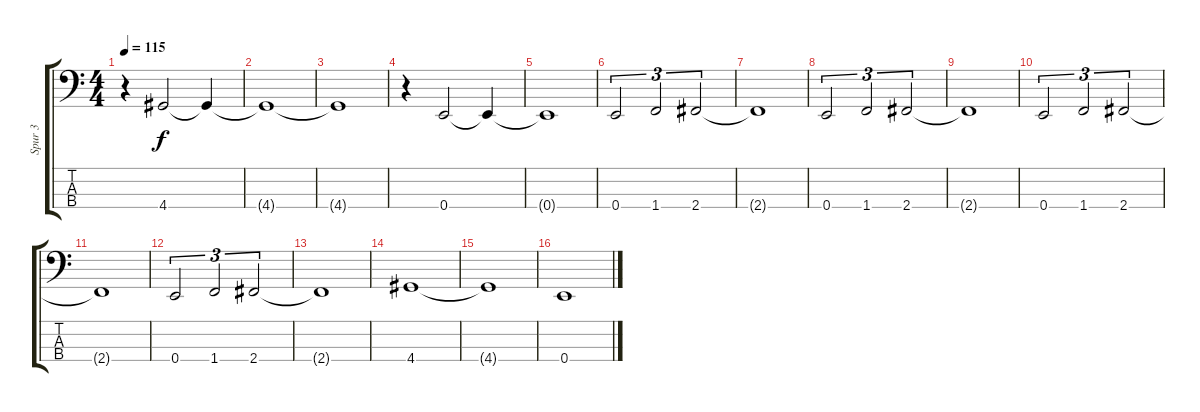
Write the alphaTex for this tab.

\track ("Spur 3" "Spur 3") {instrument electricbassfinger}
\staff {score tabs}
\tuning (G2 D2 A1 E1) {hide}
\ts (4 4)
\tempo 115
\clef f4
\ks c
r.4{dy f} 4.4.2 4.4{t}.4 |
4.4{t}.1 |
4.4{t}.1 |
r.4 0.4.2 0.4{t}.4 |
0.4{t}.1 |
0.4.2{tu (3 2)} 1.4.2{tu (3 2)} 2.4.2{tu (3 2)} |
2.4{t}.1 |
0.4.2{tu (3 2)} 1.4.2{tu (3 2)} 2.4.2{tu (3 2)} |
2.4{t}.1 |
0.4.2{tu (3 2)} 1.4.2{tu (3 2)} 2.4.2{tu (3 2)} |
2.4{t}.1 |
0.4.2{tu (3 2)} 1.4.2{tu (3 2)} 2.4.2{tu (3 2)} |
2.4{t}.1 |
4.4.1 |
4.4{t}.1 |
0.4.1
